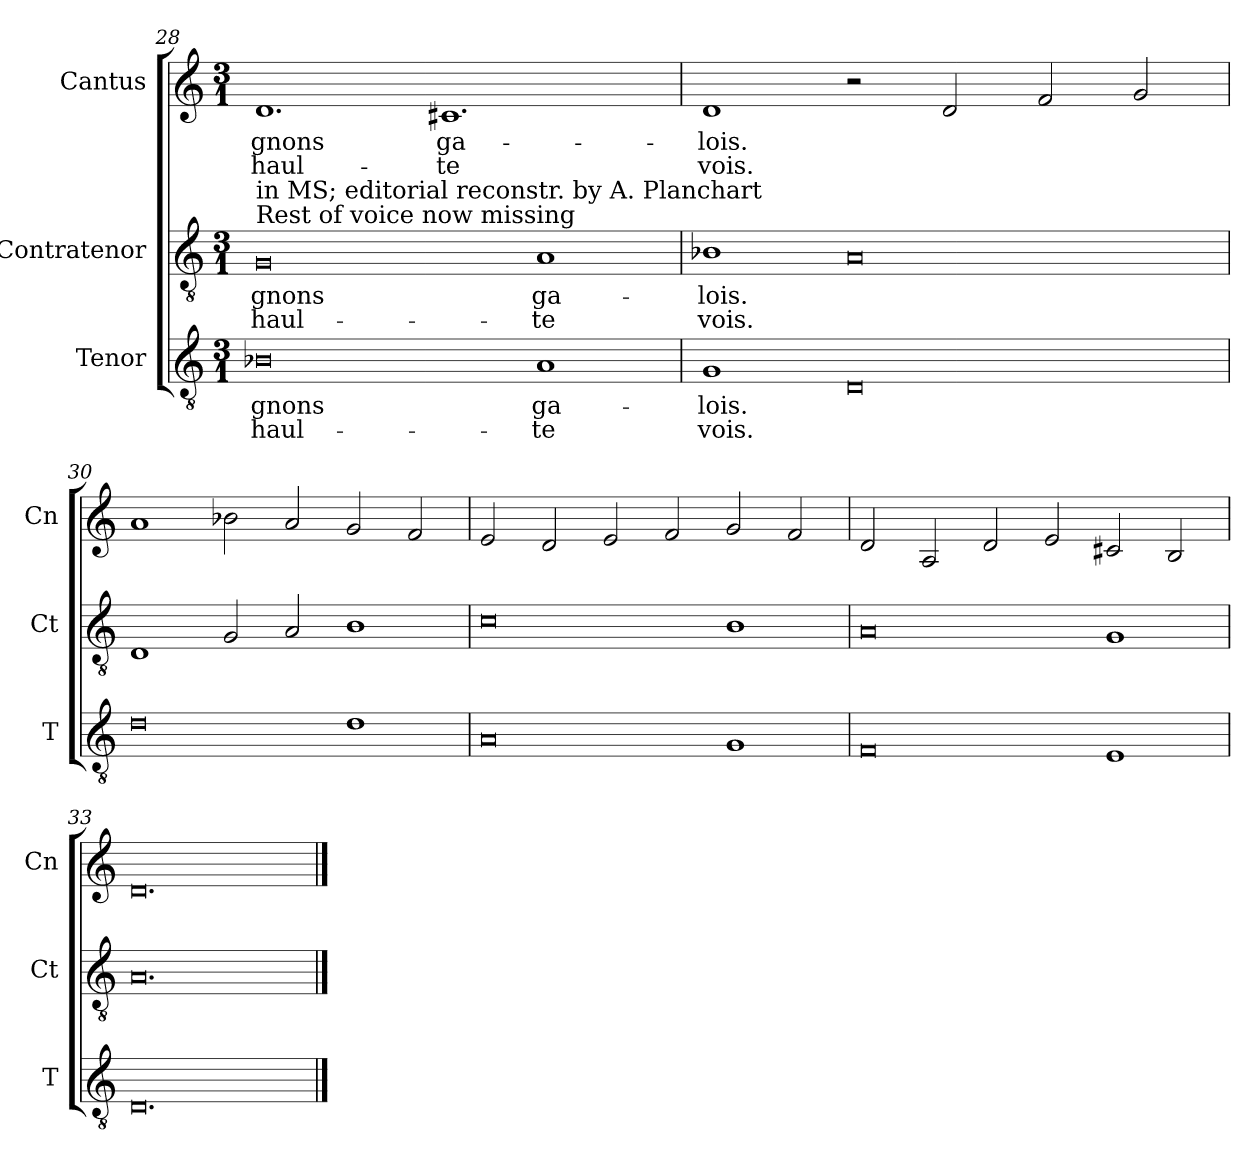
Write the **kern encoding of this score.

**kern	**text	**text	**kern	**text	**text	**kern	**text	**text
*part3	*part3	*part3	*part2	*part2	*part2	*part1	*part1	*part1
*staff3	*staff3	*staff3	*staff2	*staff2	*staff2	*staff1	*staff1	*staff1
*I"Tenor	*	*	*I"Contratenor	*	*	*I"Cantus	*	*
*I'T	*	*	*I'Ct	*	*	*I'Cn	*	*
*clefGv2	*	*	*clefGv2	*	*	*clefG2	*	*
*k[]	*	*	*k[]	*	*	*k[]	*	*
*M3/1	*	*	*M3/1	*	*	*M3/1	*	*
=28	=28	=28	=28	=28	=28	=28	=28	=28
!	!	!	!LO:TX:a:t=Rest of voice now missing	!	!	!	!	!
!	!	!	!LO:TX:a:t=in MS; editorial reconstr. by A. Planchart	!	!	!	!	!
0B-X	-gnons	haul-	0G	-gnons	haul-	1.d	-gnons	haul-
.	.	.	.	.	.	1.c#X	ga-	-te
1A	ga-	-te	1A	ga-	-te	.	.	.
=29	=29	=29	=29	=29	=29	=29	=29	=29
1G	-lois.	vois.	1B-X	-lois.	vois.	1d	-lois.	vois.
0D	.	.	0A	.	.	2r	.	.
.	.	.	.	.	.	2d/	.	.
.	.	.	.	.	.	2f/	.	.
.	.	.	.	.	.	2g/	.	.
=30	=30	=30	=30	=30	=30	=30	=30	=30
0d	.	.	1D	.	.	1a	.	.
.	.	.	2G/	.	.	2b-X\	.	.
.	.	.	2A/	.	.	2a/	.	.
1d	.	.	1B	.	.	2g/	.	.
.	.	.	.	.	.	2f/	.	.
=31	=31	=31	=31	=31	=31	=31	=31	=31
0A	.	.	0c	.	.	2e/	.	.
.	.	.	.	.	.	2d/	.	.
.	.	.	.	.	.	2e/	.	.
.	.	.	.	.	.	2f/	.	.
1G	.	.	1B	.	.	2g/	.	.
.	.	.	.	.	.	2f/	.	.
=32	=32	=32	=32	=32	=32	=32	=32	=32
0F	.	.	0A	.	.	2d/	.	.
.	.	.	.	.	.	2A/	.	.
.	.	.	.	.	.	2d/	.	.
.	.	.	.	.	.	2e/	.	.
1E	.	.	1G	.	.	2c#X/	.	.
.	.	.	.	.	.	2B/	.	.
=33	=33	=33	=33	=33	=33	=33	=33	=33
0.D	.	.	0.A	.	.	0.d	.	.
==	==	==	==	==	==	==	==	==
*-	*-	*-	*-	*-	*-	*-	*-	*-
